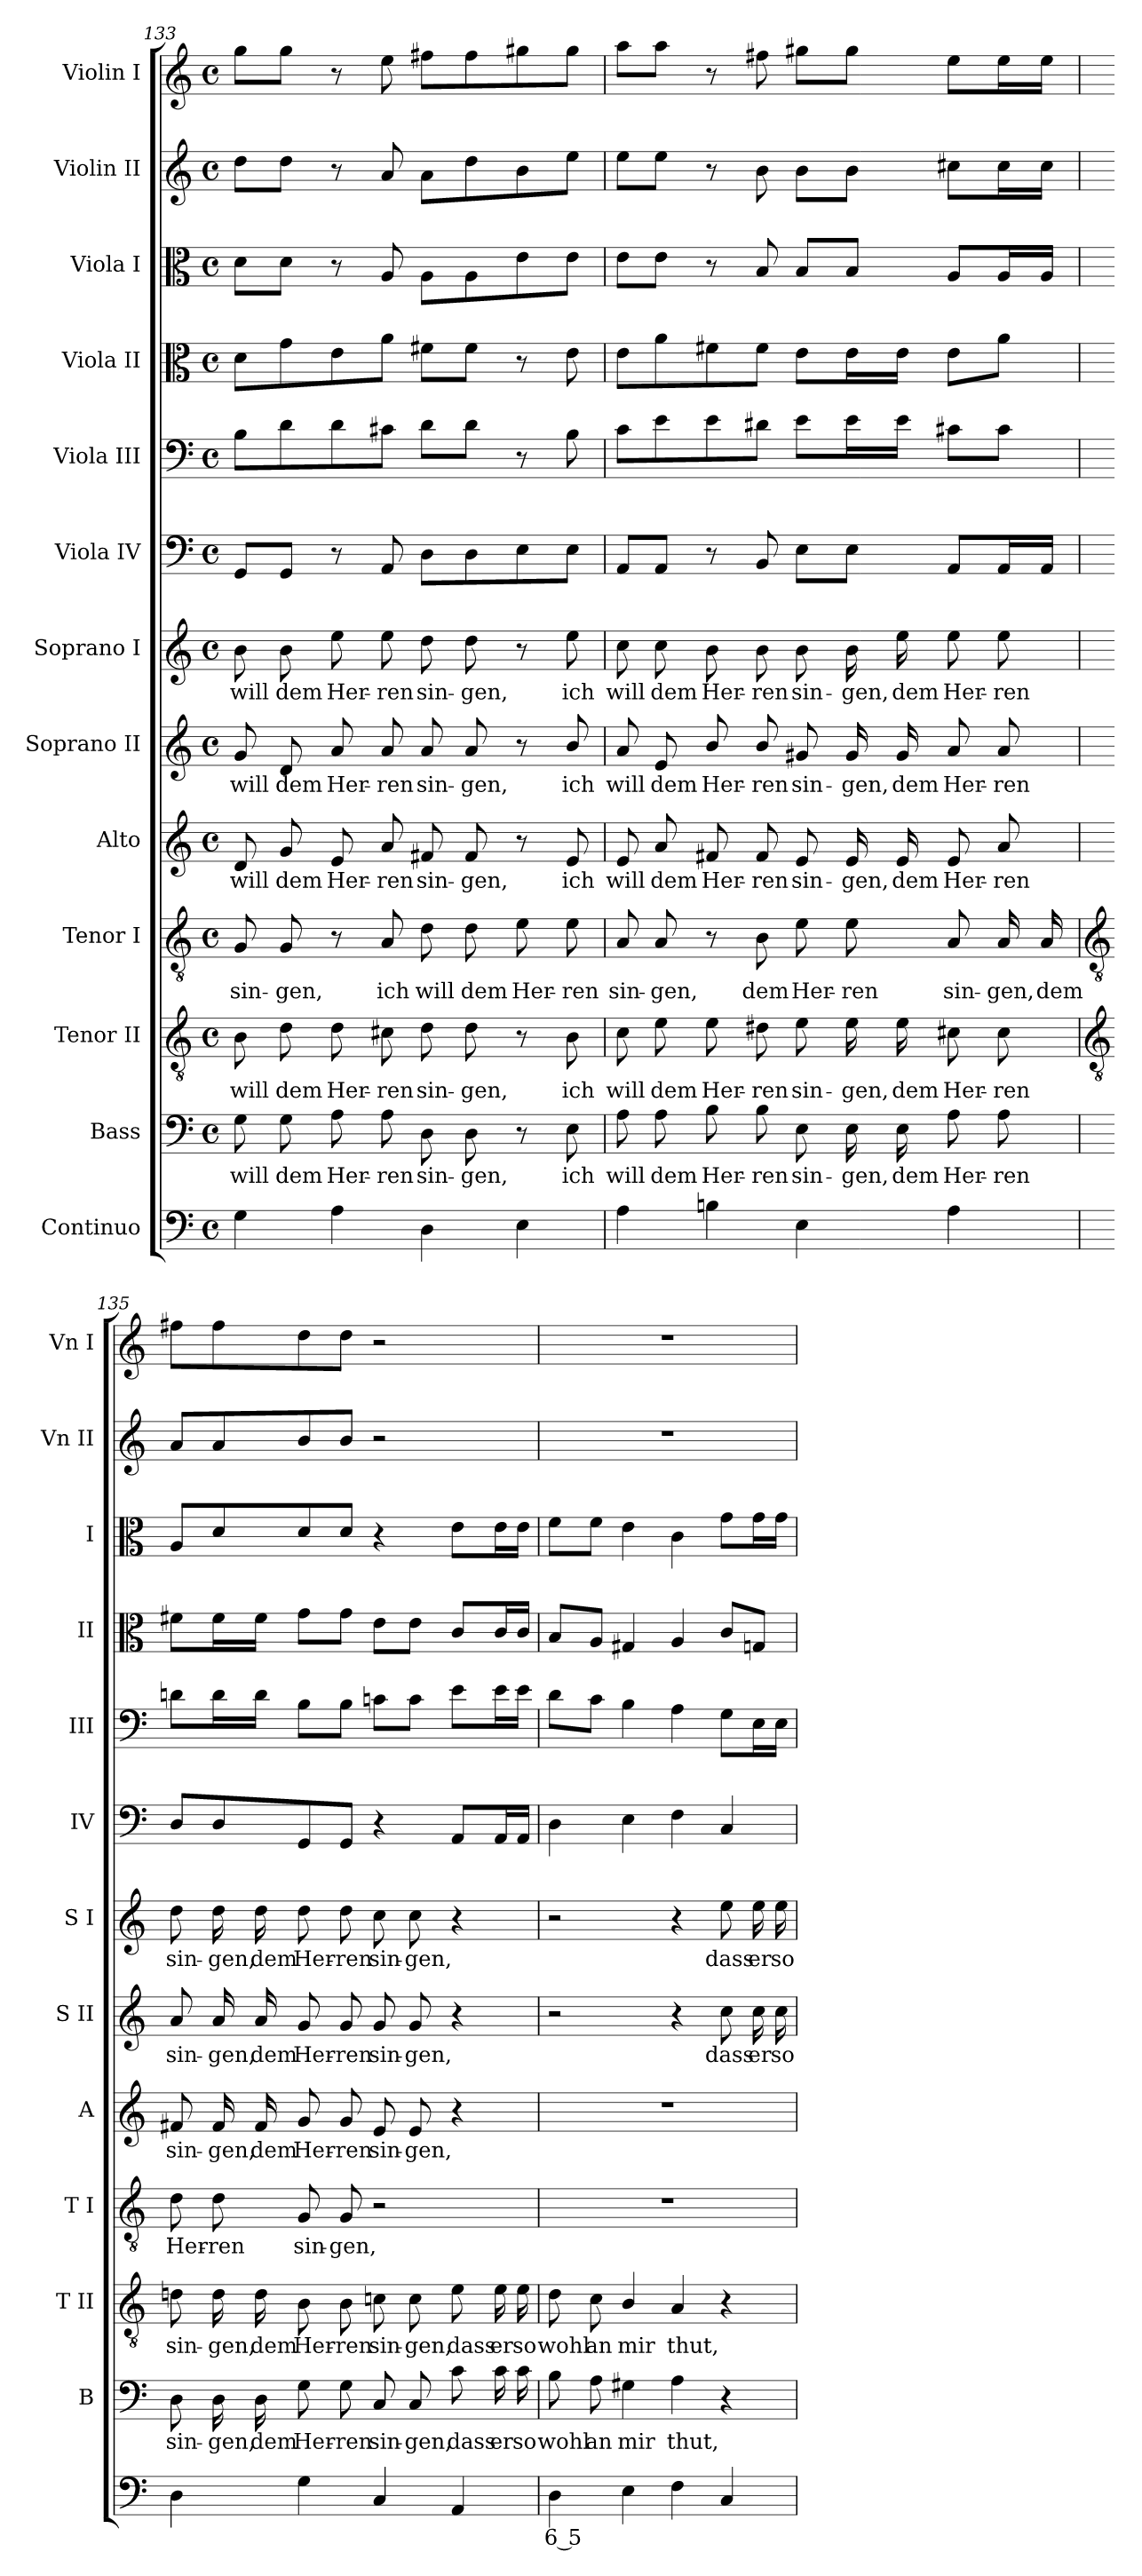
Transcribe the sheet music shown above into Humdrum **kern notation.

**kern	**text	**kern	**text	**kern	**text	**kern	**text	**kern	**text	**kern	**text	**kern	**text	**kern	**kern	**kern	**kern	**kern	**kern
*part13	*part13	*part12	*part12	*part11	*part11	*part10	*part10	*part9	*part9	*part8	*part8	*part7	*part7	*part6	*part5	*part4	*part3	*part2	*part1
*staff13	*staff13	*staff12	*staff12	*staff11	*staff11	*staff10	*staff10	*staff9	*staff9	*staff8	*staff8	*staff7	*staff7	*staff6	*staff5	*staff4	*staff3	*staff2	*staff1
*I"Continuo	*	*I"Bass	*	*I"Tenor II	*	*I"Tenor I	*	*I"Alto	*	*I"Soprano II	*	*I"Soprano I	*	*I"Viola IV	*I"Viola III	*I"Viola II	*I"Viola I	*I"Violin II	*I"Violin I
*	*	*I'B	*	*I'T II	*	*I'T I	*	*I'A	*	*I'S II	*	*I'S I	*	*I'IV	*I'III	*I'II	*I'I	*I'Vn II	*I'Vn I
!!LO:LB:g=z
*clefF4	*	*clefF4	*	*clefGv2	*	*clefGv2	*	*clefG2	*	*clefG2	*	*clefG2	*	*clefF4	*clefF4	*clefC3	*clefC3	*clefG2	*clefG2
*k[]	*	*k[]	*	*k[]	*	*k[]	*	*k[]	*	*k[]	*	*k[]	*	*k[]	*k[]	*k[]	*k[]	*k[]	*k[]
*C:	*	*C:	*	*C:	*	*C:	*	*C:	*	*C:	*	*C:	*	*C:	*C:	*C:	*C:	*C:	*C:
*M4/4	*	*M4/4	*	*M4/4	*	*M4/4	*	*M4/4	*	*M4/4	*	*M4/4	*	*M4/4	*M4/4	*M4/4	*M4/4	*M4/4	*M4/4
*met(c)	*	*met(c)	*	*met(c)	*	*met(c)	*	*met(c)	*	*met(c)	*	*met(c)	*	*met(c)	*met(c)	*met(c)	*met(c)	*met(c)	*met(c)
=133	=133	=133	=133	=133	=133	=133	=133	=133	=133	=133	=133	=133	=133	=133	=133	=133	=133	=133	=133
!	!	!	!LO:LY:b	!	!LO:LY:b	!	!LO:LY:b	!	!LO:LY:b	!	!LO:LY:b	!	!LO:LY:b	!	!	!	!	!	!
4G	.	8G	will	8B	will	8G	sin-	8d	will	8g	will	8b	will	8GGL	8BL	8dL	8dL	8ddL	8ggL
!	!	!	!LO:LY:b	!	!LO:LY:b	!	!LO:LY:b	!	!LO:LY:b	!	!LO:LY:b	!	!LO:LY:b	!	!	!	!	!	!
.	.	8G	dem	8d	dem	8G	-gen,	8g	dem	8d	dem	8b	dem	8GGJ	8d	8g	8dJ	8ddJ	8ggJ
!	!	!	!LO:LY:b	!	!LO:LY:b	!	!	!	!LO:LY:b	!	!LO:LY:b	!	!LO:LY:b	!	!	!	!	!	!
4A	.	8A	Her-	8d	Her-	8r	.	8e	Her-	8a	Her-	8ee	Her-	8r	8d	8e	8r	8r	8r
!	!	!	!LO:LY:b	!	!LO:LY:b	!	!LO:LY:b	!	!LO:LY:b	!	!LO:LY:b	!	!LO:LY:b	!	!	!	!	!	!
.	.	8A	-ren	8c#X	-ren	8A	ich	8a	-ren	8a	-ren	8ee	-ren	8AA	8c#XJ	8aJ	8A	8a	8ee
!	!	!	!LO:LY:b	!	!LO:LY:b	!	!LO:LY:b	!	!LO:LY:b	!	!LO:LY:b	!	!LO:LY:b	!	!	!	!	!	!
4D	.	8D	sin-	8d	sin-	8d	will	8f#X	sin-	8a	sin-	8dd	sin-	8DL	8dL	8f#XL	8AL	8aL	8ff#XL
!	!	!	!LO:LY:b	!	!LO:LY:b	!	!LO:LY:b	!	!LO:LY:b	!	!LO:LY:b	!	!LO:LY:b	!	!	!	!	!	!
.	.	8D	-gen,	8d	-gen,	8d	dem	8f#	-gen,	8a	-gen,	8dd	-gen,	8D	8dJ	8f#J	8A	8dd	8ff#
!	!	!	!	!	!	!	!LO:LY:b	!	!	!	!	!	!	!	!	!	!	!	!
4E	.	8r	.	8r	.	8e	Her-	8r	.	8r	.	8r	.	8E	8r	8r	8e	8b	8gg#X
!	!	!	!LO:LY:b	!	!LO:LY:b	!	!LO:LY:b	!	!LO:LY:b	!	!LO:LY:b	!	!LO:LY:b	!	!	!	!	!	!
.	.	8E	ich	8B	ich	8e	-ren	8e	ich	8b/	ich	8ee	ich	8EJ	8B	8e	8eJ	8eeJ	8gg#J
=134	=134	=134	=134	=134	=134	=134	=134	=134	=134	=134	=134	=134	=134	=134	=134	=134	=134	=134	=134
!	!	!	!LO:LY:b	!	!LO:LY:b	!	!LO:LY:b	!	!LO:LY:b	!	!LO:LY:b	!	!LO:LY:b	!	!	!	!	!	!
4A	.	8A	will	8c	will	8A	sin-	8e	will	8a	will	8cc	will	8AAL	8cL	8eL	8eL	8eeL	8aaL
!	!	!	!LO:LY:b	!	!LO:LY:b	!	!LO:LY:b	!	!LO:LY:b	!	!LO:LY:b	!	!LO:LY:b	!	!	!	!	!	!
.	.	8A	dem	8e	dem	8A	-gen,	8a	dem	8e	dem	8cc	dem	8AAJ	8e	8a	8eJ	8eeJ	8aaJ
!	!	!	!LO:LY:b	!	!LO:LY:b	!	!	!	!LO:LY:b	!	!LO:LY:b	!	!LO:LY:b	!	!	!	!	!	!
4Bn	.	8B	Her-	8e	Her-	8r	.	8f#X	Her-	8b/	Her-	8b	Her-	8r	8e	8f#X	8r	8r	8r
!	!	!	!LO:LY:b	!	!LO:LY:b	!	!LO:LY:b	!	!LO:LY:b	!	!LO:LY:b	!	!LO:LY:b	!	!	!	!	!	!
.	.	8B	-ren	8d#X	-ren	8B	dem	8f#	-ren	8b/	-ren	8b	-ren	8BB	8d#XJ	8f#J	8B	8b	8ff#X
!	!	!	!LO:LY:b	!	!LO:LY:b	!	!LO:LY:b	!	!LO:LY:b	!	!LO:LY:b	!	!LO:LY:b	!	!	!	!	!	!
4E	.	8E	sin-	8e	sin-	8e	Her-	8e	sin-	8g#X	sin-	8b	sin-	8EL	8eL	8eL	8BL	8bL	8gg#XL
!	!	!	!LO:LY:b	!	!LO:LY:b	!	!LO:LY:b	!	!LO:LY:b	!	!LO:LY:b	!	!LO:LY:b	!	!	!	!	!	!
.	.	16E	-gen,	16e	-gen,	8e	-ren	16e	-gen,	16g#	-gen,	16b	-gen,	8EJ	16eL	16eL	8BJ	8bJ	8gg#J
!	!	!	!LO:LY:b	!	!LO:LY:b	!	!	!	!LO:LY:b	!	!LO:LY:b	!	!LO:LY:b	!	!	!	!	!	!
.	.	16E	dem	16e	dem	.	.	16e	dem	16g#	dem	16ee	dem	.	16eJJ	16eJJ	.	.	.
!	!	!	!LO:LY:b	!	!LO:LY:b	!	!LO:LY:b	!	!LO:LY:b	!	!LO:LY:b	!	!LO:LY:b	!	!	!	!	!	!
4A	.	8A	Her-	8c#X	Her-	8A	sin-	8e	Her-	8a	Her-	8ee	Her-	8AAL	8c#XL	8eL	8AL	8cc#XL	8eeL
!	!	!	!LO:LY:b	!	!LO:LY:b	!	!LO:LY:b	!	!LO:LY:b	!	!LO:LY:b	!	!LO:LY:b	!	!	!	!	!	!
.	.	8A	-ren	8c#	-ren	16A	-gen,	8a	-ren	8a	-ren	8ee	-ren	16AAL	8c#J	8aJ	16AL	16cc#L	16eeL
!	!	!	!	!	!	!	!LO:LY:b	!	!	!	!	!	!	!	!	!	!	!	!
.	.	.	.	.	.	16A	dem	.	.	.	.	.	.	16AAJJ	.	.	16AJJ	16cc#JJ	16eeJJ
!!LO:LB:g=z
=135	=135	=135	=135	=135	=135	=135	=135	=135	=135	=135	=135	=135	=135	=135	=135	=135	=135	=135	=135
*	*	*	*	*clefGv2	*	*clefGv2	*	*	*	*	*	*	*	*	*	*	*	*	*
!	!	!	!LO:LY:b	!	!LO:LY:b	!	!LO:LY:b	!	!LO:LY:b	!	!LO:LY:b	!	!LO:LY:b	!	!	!	!	!	!
4D	.	8D	sin-	8dn	sin-	8d	Her-	8f#X	sin-	8a	sin-	8dd	sin-	8DL	8dnL	8f#XL	8AL	8aL	8ff#XL
!	!	!	!LO:LY:b	!	!LO:LY:b	!	!LO:LY:b	!	!LO:LY:b	!	!LO:LY:b	!	!LO:LY:b	!	!	!	!	!	!
.	.	16D	-gen,	16d	-gen,	8d	-ren	16f#	-gen,	16a	-gen,	16dd	-gen,	8D	16dL	16f#L	8d	8a	8ff#
!	!	!	!LO:LY:b	!	!LO:LY:b	!	!	!	!LO:LY:b	!	!LO:LY:b	!	!LO:LY:b	!	!	!	!	!	!
.	.	16D	dem	16d	dem	.	.	16f#	dem	16a	dem	16dd	dem	.	16dJJ	16f#JJ	.	.	.
!	!	!	!LO:LY:b	!	!LO:LY:b	!	!LO:LY:b	!	!LO:LY:b	!	!LO:LY:b	!	!LO:LY:b	!	!	!	!	!	!
4G	.	8G	Her-	8B	Her-	8G	sin-	8g	Her-	8g	Her-	8dd	Her-	8GG	8BL	8gL	8d	8b	8dd
!	!	!	!LO:LY:b	!	!LO:LY:b	!	!LO:LY:b	!	!LO:LY:b	!	!LO:LY:b	!	!LO:LY:b	!	!	!	!	!	!
.	.	8G	-ren	8B	-ren	8G	-gen,	8g	-ren	8g	-ren	8dd	-ren	8GGJ	8BJ	8gJ	8dJ	8bJ	8ddJ
!	!	!	!LO:LY:b	!	!LO:LY:b	!	!	!	!LO:LY:b	!	!LO:LY:b	!	!LO:LY:b	!	!	!	!	!	!
4C	.	8C	sin-	8cn	sin-	2r	.	8e	sin-	8g	sin-	8cc	sin-	4r	8cnL	8eL	4r	2r	2r
!	!	!	!LO:LY:b	!	!LO:LY:b	!	!	!	!LO:LY:b	!	!LO:LY:b	!	!LO:LY:b	!	!	!	!	!	!
.	.	8C	-gen,	8c	-gen,	.	.	8e	-gen,	8g	-gen,	8cc	-gen,	.	8cJ	8eJ	.	.	.
!	!	!	!LO:LY:b	!	!LO:LY:b	!	!	!	!	!	!	!	!	!	!	!	!	!	!
4AA	.	8c	dass	8e	dass	.	.	4r	.	4r	.	4r	.	8AAL	8eL	8c/L	8eL	.	.
!	!	!	!LO:LY:b	!	!LO:LY:b	!	!	!	!	!	!	!	!	!	!	!	!	!	!
.	.	16c	er	16e	er	.	.	.	.	.	.	.	.	16AAL	16eL	16c/L	16eL	.	.
!	!	!	!LO:LY:b	!	!LO:LY:b	!	!	!	!	!	!	!	!	!	!	!	!	!	!
.	.	16c	so	16e	so	.	.	.	.	.	.	.	.	16AAJJ	16eJJ	16c/JJ	16eJJ	.	.
=136	=136	=136	=136	=136	=136	=136	=136	=136	=136	=136	=136	=136	=136	=136	=136	=136	=136	=136	=136
!	!LO:LY:b	!	!LO:LY:b	!	!LO:LY:b	!	!	!	!	!	!	!	!	!	!	!	!	!	!
4D	6 5	8B	wohl	8d	wohl	1r	.	1r	.	2r	.	2r	.	4D	8dL	8BL	8fL	1r	1r
!	!	!	!LO:LY:b	!	!LO:LY:b	!	!	!	!	!	!	!	!	!	!	!	!	!	!
.	.	8A	an	8c	an	.	.	.	.	.	.	.	.	.	8cJ	8AJ	8fJ	.	.
!	!	!	!LO:LY:b	!	!LO:LY:b	!	!	!	!	!	!	!	!	!	!	!	!	!	!
4E	.	4G#X	mir	4B/	mir	.	.	.	.	.	.	.	.	4E	4B	4G#X	4e	.	.
!	!	!	!LO:LY:b	!	!LO:LY:b	!	!	!	!	!	!	!	!	!	!	!	!	!	!
4F	.	4A	thut,	4A	thut,	.	.	.	.	4r	.	4r	.	4F	4A	4A	4c	.	.
!	!	!	!	!	!	!	!	!	!	!	!LO:LY:b	!	!LO:LY:b	!	!	!	!	!	!
4C	.	4r	.	4r	.	.	.	.	.	8cc	dass	8ee	dass	4C	8GL	8cL	8gL	.	.
!	!	!	!	!	!	!	!	!	!	!	!LO:LY:b	!	!LO:LY:b	!	!	!	!	!	!
.	.	.	.	.	.	.	.	.	.	16cc	er	16ee	er	.	16EL	8GnJ	16gL	.	.
!	!	!	!	!	!	!	!	!	!	!	!LO:LY:b	!	!LO:LY:b	!	!	!	!	!	!
.	.	.	.	.	.	.	.	.	.	16cc	so	16ee	so	.	16EJJ	.	16gJJ	.	.
=	=	=	=	=	=	=	=	=	=	=	=	=	=	=	=	=	=	=	=
*-	*-	*-	*-	*-	*-	*-	*-	*-	*-	*-	*-	*-	*-	*-	*-	*-	*-	*-	*-
